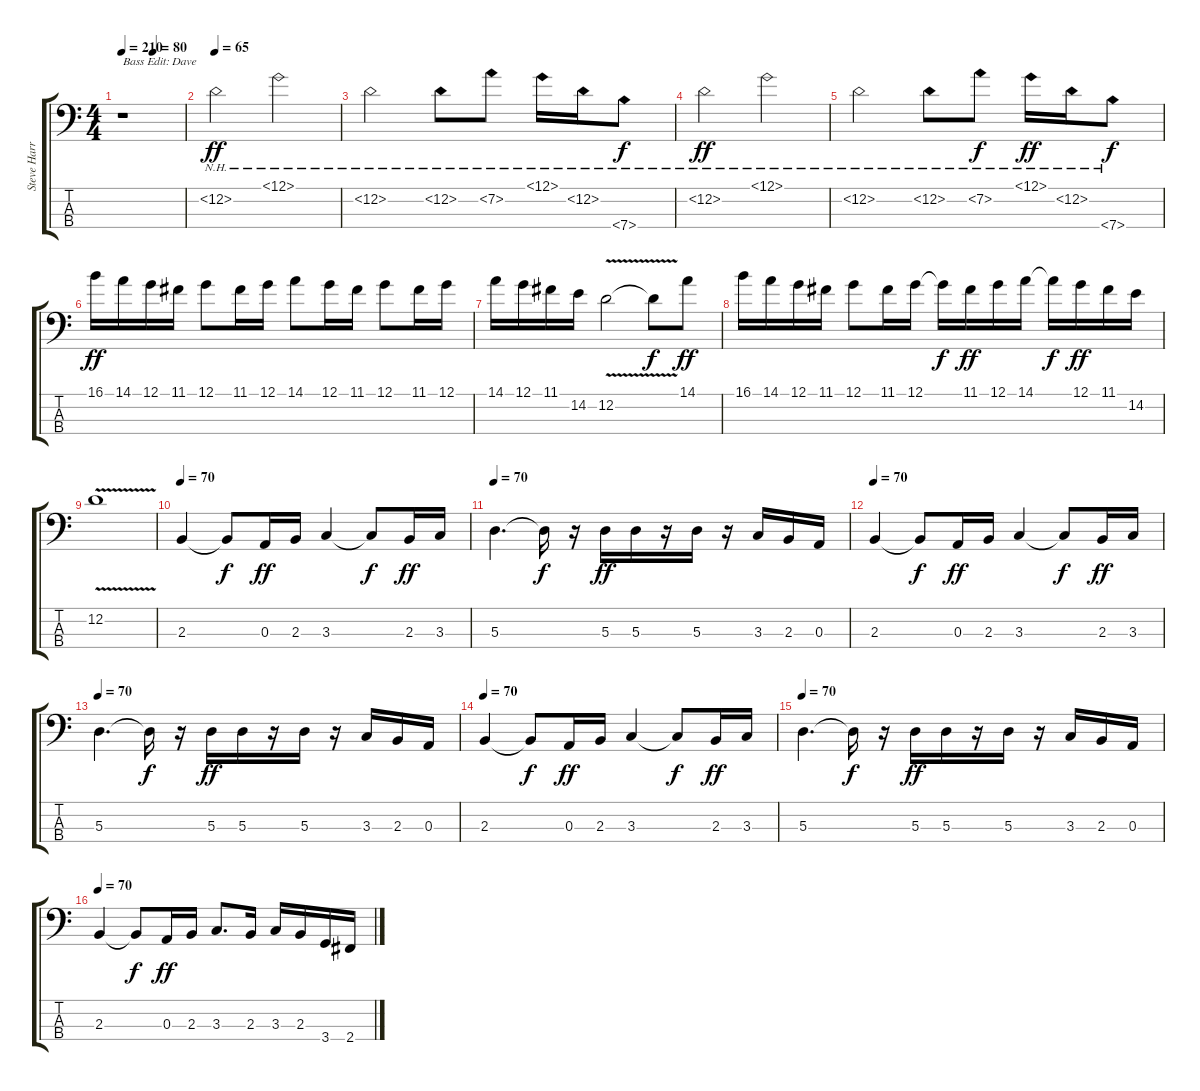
\track ("Steve Harris" "Steve Harr") {instrument electricbassfinger}
\staff {score tabs}
\tuning (G2 D2 A1 E1) {hide}
\ts (4 4)
\tempo 210
\tempo (80 0.5)
\tempo 210
\clef f4
\ks c
r.1{txt "Bass Edit: Dave" dy ff instrument electricbassfinger} |
\tempo 70
\tempo 65
12.2{nh}.2 12.1{nh}.2 |
12.2{nh}.2 12.2{nh}.8 7.2{nh}.8 12.1{nh}.16 12.2{nh}.16 7.4{nh}.8{dy f} |
12.2{nh}.2{dy ff} 12.1{nh}.2 |
12.2{nh}.2 12.2{nh}.8 7.2{nh}.8{dy f} 12.1{nh}.16{dy ff} 12.2{nh}.16 7.4{nh}.8{dy f} |
16.1.16{dy ff} 14.1.16 12.1.16 11.1.16 12.1.8 11.1.16 12.1.16 14.1.8 12.1.16 11.1.16 12.1.8 11.1.16 12.1.16 |
14.1.16 12.1.16 11.1.16 14.2.16 12.2{v}.2 12.2{t}.8{dy f} 14.1.8{dy ff} |
16.1.16 14.1.16 12.1.16 11.1.16 12.1.8 11.1.16 12.1.16 12.1{t}.16{dy f} 11.1.16{dy ff} 12.1.16 14.1.16 14.1{t}.16{dy f} 12.1.16{dy ff} 11.1.16 14.2.16 |
12.2{v}.1 |
\tempo 70
2.3.4 2.3{t}.8{dy f} 0.3.16{dy ff} 2.3.16 3.3.4 3.3{t}.8{dy f} 2.3.16{dy ff} 3.3.16 |
\tempo 70
5.3.4{d} 5.3{t}.16{dy f} r.16 5.3.16{dy ff} 5.3.16 r.16 5.3.16 r.16 3.3.16 2.3.16 0.3.16 |
\tempo 70
2.3.4 2.3{t}.8{dy f} 0.3.16{dy ff} 2.3.16 3.3.4 3.3{t}.8{dy f} 2.3.16{dy ff} 3.3.16 |
\tempo 70
5.3.4{d} 5.3{t}.16{dy f} r.16 5.3.16{dy ff} 5.3.16 r.16 5.3.16 r.16 3.3.16 2.3.16 0.3.16 |
\tempo 70
2.3.4 2.3{t}.8{dy f} 0.3.16{dy ff} 2.3.16 3.3.4 3.3{t}.8{dy f} 2.3.16{dy ff} 3.3.16 |
\tempo 70
5.3.4{d} 5.3{t}.16{dy f} r.16 5.3.16{dy ff} 5.3.16 r.16 5.3.16 r.16 3.3.16 2.3.16 0.3.16 |
\tempo 70
2.3.4 2.3{t}.8{dy f} 0.3.16{dy ff} 2.3.16 3.3.8{d} 2.3.16 3.3.16 2.3.16 3.4.16 2.4.16
